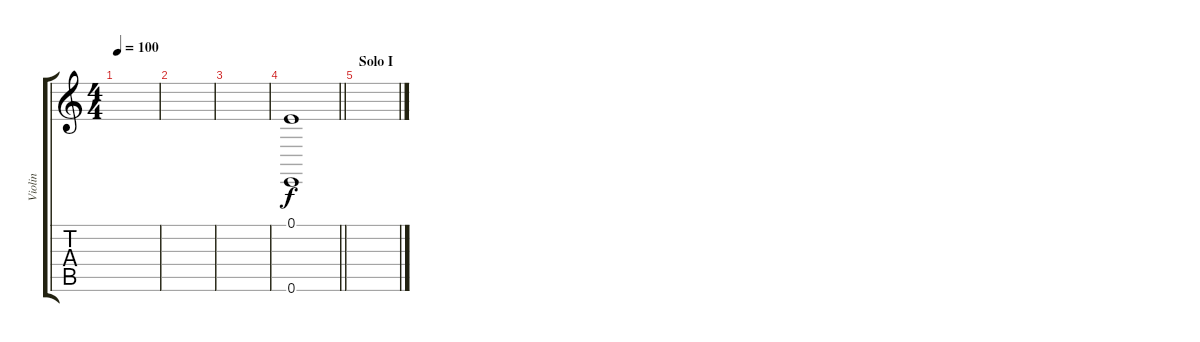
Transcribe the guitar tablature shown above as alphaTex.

\track ("Violin" "Violin") {instrument stringensemble1}
\staff {score tabs}
\tuning (E4 B3 G3 D3 A2 E2) {hide}
\ts (4 4)
\tempo 100
\clef g2
\ks c
|
|
|
\barLineRight lightlight
(0.1 0.6).1 |
\section ("" "Solo I")
